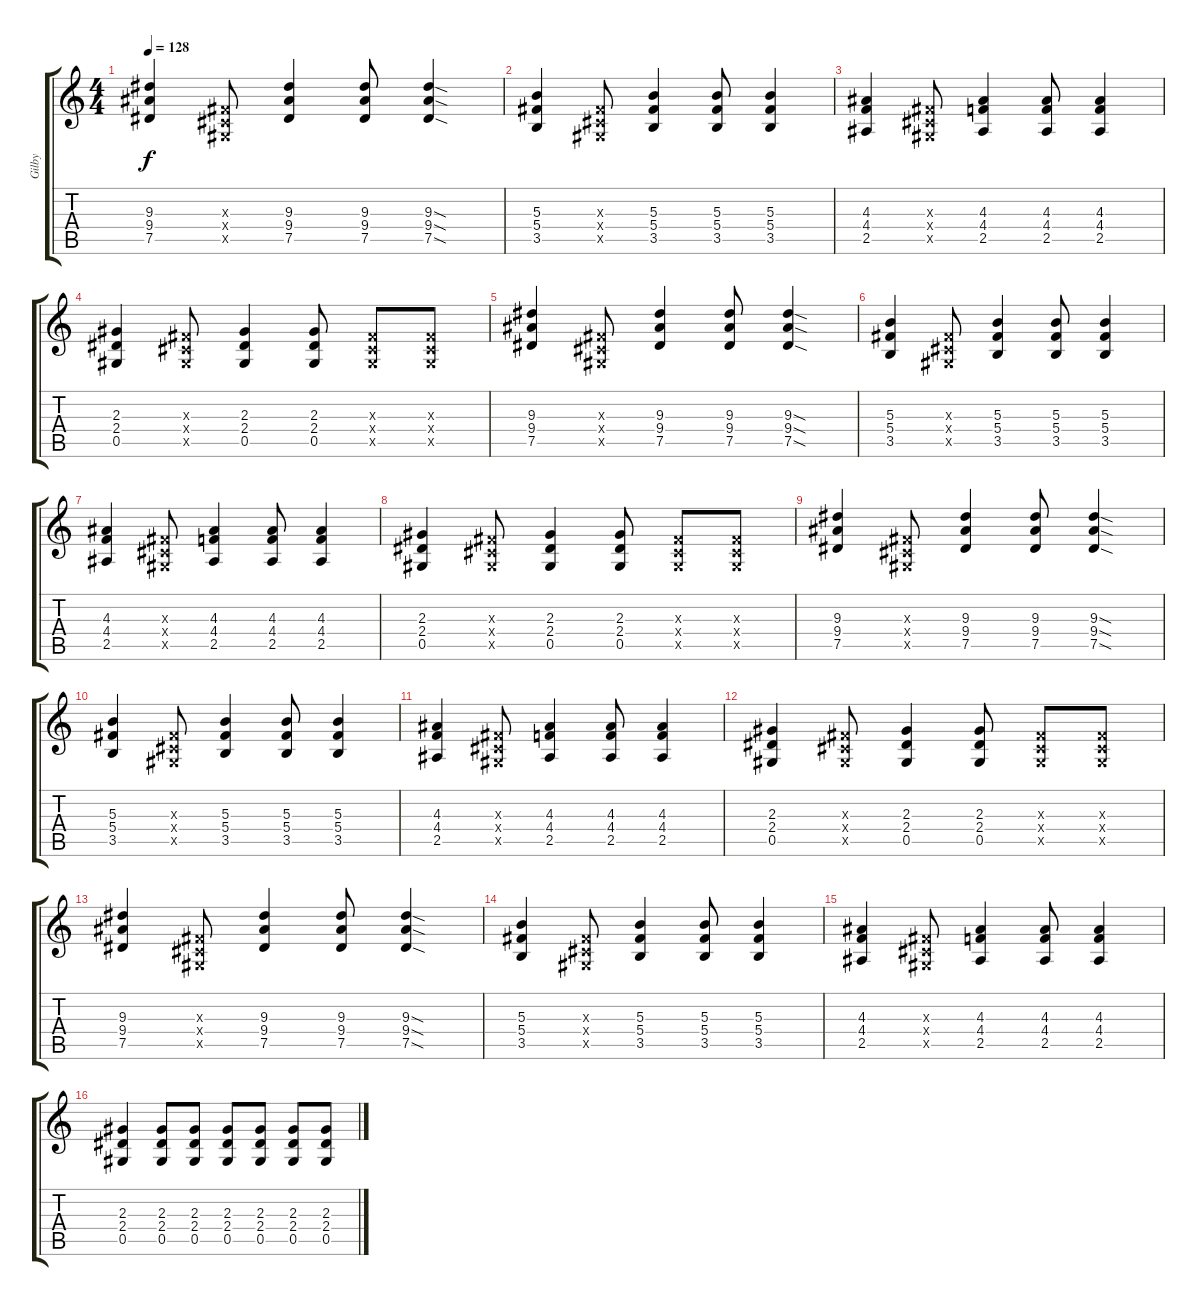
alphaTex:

\track ("Gilby" "Gilby") {instrument overdrivenguitar}
\staff {score tabs}
\tuning (Eb4 Bb3 Gb3 Db3 Ab2 Eb2) {hide}
\ts (4 4)
\tempo 128
\clef g2
\ks c
(9.3 9.4 7.5).4{dy f} (0.3{x} 0.4{x} 0.5{x}).8 (9.3 9.4 7.5).4 (9.3 9.4 7.5).8 (9.3{sod} 9.4{sod} 7.5{sod}).4 |
(5.3 5.4 3.5).4 (0.3{x} 0.4{x} 0.5{x}).8 (5.3 5.4 3.5).4 (5.3 5.4 3.5).8 (5.3 5.4 3.5).4 |
(4.3 4.4 2.5).4 (0.3{x} 0.4{x} 0.5{x}).8 (4.3 4.4 2.5).4 (4.3 4.4 2.5).8 (4.3 4.4 2.5).4 |
(2.3 2.4 0.5).4 (0.3{x} 0.4{x} 0.5{x}).8 (2.3 2.4 0.5).4 (2.3 2.4 0.5).8 (0.3{x} 0.4{x} 0.5{x}).8 (0.3{x} 0.4{x} 0.5{x}).8 |
(9.3 9.4 7.5).4 (0.3{x} 0.4{x} 0.5{x}).8 (9.3 9.4 7.5).4 (9.3 9.4 7.5).8 (9.3{sod} 9.4{sod} 7.5{sod}).4 |
(5.3 5.4 3.5).4 (0.3{x} 0.4{x} 0.5{x}).8 (5.3 5.4 3.5).4 (5.3 5.4 3.5).8 (5.3 5.4 3.5).4 |
(4.3 4.4 2.5).4 (0.3{x} 0.4{x} 0.5{x}).8 (4.3 4.4 2.5).4 (4.3 4.4 2.5).8 (4.3 4.4 2.5).4 |
(2.3 2.4 0.5).4 (0.3{x} 0.4{x} 0.5{x}).8 (2.3 2.4 0.5).4 (2.3 2.4 0.5).8 (0.3{x} 0.4{x} 0.5{x}).8 (0.3{x} 0.4{x} 0.5{x}).8 |
(9.3 9.4 7.5).4 (0.3{x} 0.4{x} 0.5{x}).8 (9.3 9.4 7.5).4 (9.3 9.4 7.5).8 (9.3{sod} 9.4{sod} 7.5{sod}).4 |
(5.3 5.4 3.5).4 (0.3{x} 0.4{x} 0.5{x}).8 (5.3 5.4 3.5).4 (5.3 5.4 3.5).8 (5.3 5.4 3.5).4 |
(4.3 4.4 2.5).4 (0.3{x} 0.4{x} 0.5{x}).8 (4.3 4.4 2.5).4 (4.3 4.4 2.5).8 (4.3 4.4 2.5).4 |
(2.3 2.4 0.5).4 (0.3{x} 0.4{x} 0.5{x}).8 (2.3 2.4 0.5).4 (2.3 2.4 0.5).8 (0.3{x} 0.4{x} 0.5{x}).8 (0.3{x} 0.4{x} 0.5{x}).8 |
(9.3 9.4 7.5).4 (0.3{x} 0.4{x} 0.5{x}).8 (9.3 9.4 7.5).4 (9.3 9.4 7.5).8 (9.3{sod} 9.4{sod} 7.5{sod}).4 |
(5.3 5.4 3.5).4 (0.3{x} 0.4{x} 0.5{x}).8 (5.3 5.4 3.5).4 (5.3 5.4 3.5).8 (5.3 5.4 3.5).4 |
(4.3 4.4 2.5).4 (0.3{x} 0.4{x} 0.5{x}).8 (4.3 4.4 2.5).4 (4.3 4.4 2.5).8 (4.3 4.4 2.5).4 |
(2.3 2.4 0.5).4 (2.3 2.4 0.5).8 (2.3 2.4 0.5).8 (2.3 2.4 0.5).8 (2.3 2.4 0.5).8 (2.3 2.4 0.5).8 (2.3 2.4 0.5).8
